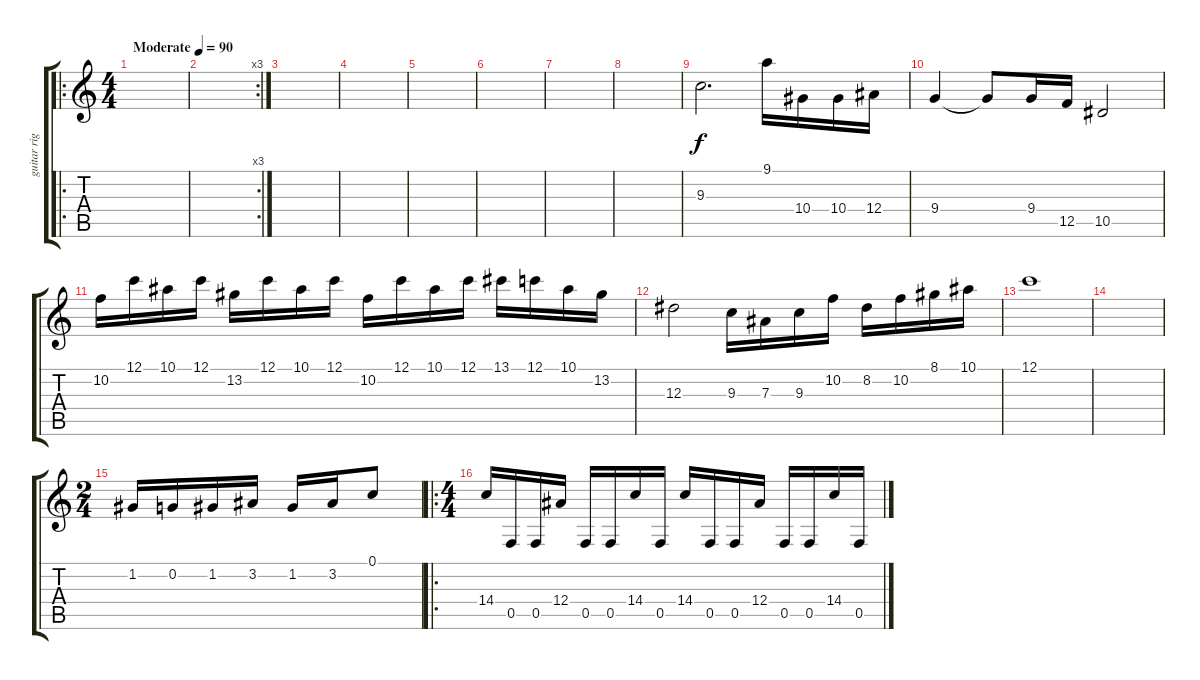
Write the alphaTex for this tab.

\track ("guitar right" "guitar rig") {instrument distortionguitar}
\staff {score tabs}
\tuning (C4 G3 Eb3 Bb2 F2 C2) {hide}
\ro
\ts (4 4)
\tempo (90 "Moderate")
\clef g2
\ks c
|
\rc 3
|
|
|
|
|
|
|
9.3.2{d} 9.1.16 10.4.16 10.4.16 12.4.16 |
9.4.4 9.4{t}.8 9.4.16 12.5.16 10.5.2 |
10.2.16 12.1.16 10.1.16 12.1.16 13.2.16 12.1.16 10.1.16 12.1.16 10.2.16 12.1.16 10.1.16 12.1.16 13.1.16 12.1.16 10.1.16 13.2.16 |
12.3.2 9.3.16 7.3.16 9.3.16 10.2.16 8.2.16 10.2.16 8.1.16 10.1.16 |
12.1.1 |
|
\ts (2 4)
1.2.16 0.2.16 1.2.16 3.2.16 1.2.16 3.2.16 0.1.8 |
\ro
\ts (4 4)
14.4.16 0.5.16 0.5.16 12.4.16 0.5.16 0.5.16 14.4.16 0.5.16 14.4.16 0.5.16 0.5.16 12.4.16 0.5.16 0.5.16 14.4.16 0.5.16
